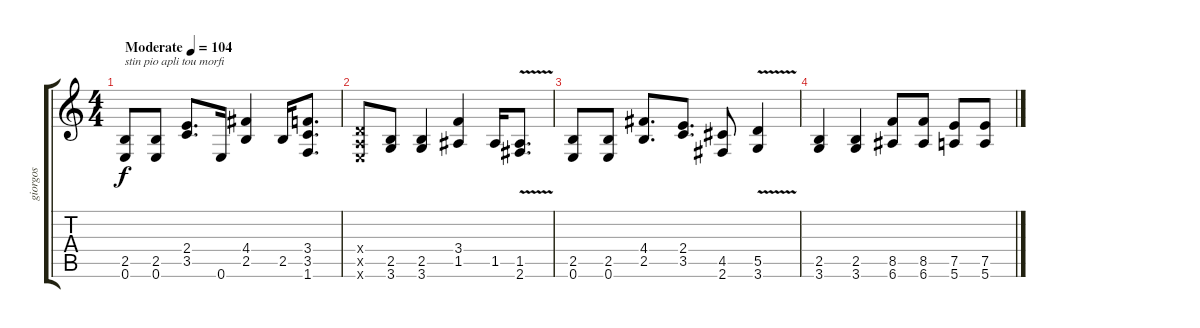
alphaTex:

\track ("giorgos" "giorgos") {instrument overdrivenguitar}
\staff {score tabs}
\tuning (E4 B3 G3 D3 A2 E2) {hide}
\ts (4 4)
\tempo (104 "Moderate")
\clef g2
\ks c
(2.5 0.6).8{txt "stin pio apli tou morfi" dy f instrument overdrivenguitar} (2.5 0.6).8 (2.4 3.5).8{d} 0.6.16 (4.4 2.5).4 2.5.16 (3.4 3.5 1.6).8{d} |
(0.4{x} 0.5{x} 0.6{x}).8 (2.5 3.6).8 (2.5 3.6).4 (3.4 1.5).4 1.5.16 (1.5{v} 2.6).8{d} |
(2.5 0.6).8 (2.5 0.6).8 (4.4 2.5).8{d} (2.4 3.5).8{d} (4.5 2.6).8 (5.5{v} 3.6).4 |
(2.5 3.6).4 (2.5 3.6).4 (8.5 6.6).8 (8.5 6.6).8 (7.5 5.6).8 (7.5 5.6).8
